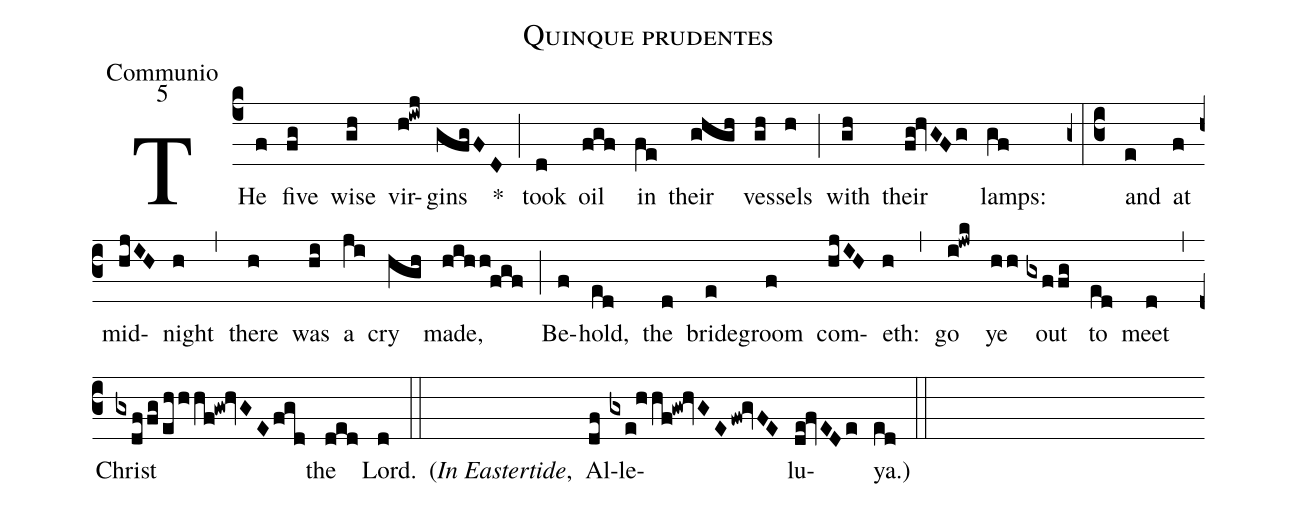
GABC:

name:Quinque prudentes;
office-part:Communio;
mode:5;
%%
(c4) THe(f) five(fg) wise(gh) vir(h!iwj)gins(gfgFD) *(;) took(d) oil(fgf) in(fe) their(ghgh) ves(gh)sels(h) (;) with(gh) their(fg!hvGFg) lamps:(gf) (z0:c3) and(e) at(f) mid(hjIH)night(h) (,) there(h) was(hi) a(ji) cry(hgh) made,(hihh!fgf) (;) Be(f)hold,(ed) the(d) bride(e)groom(f) com(hjIH)eth:(h) (,) go(i!jwk) ye(hh) out(gxffg) to(ed) meet(d) (,) Christ(gxdffg/ehhhf!gw!hvGE/fgd) the(ded) Lord.(d) (::) <v>(</v><i>In Eastertide</i>,() Al(df)le(gxe!hhf!gw!hvGE/fw!gvFE)lu(de!fvEDe)ya.<v>)</v>(ed) (::)
